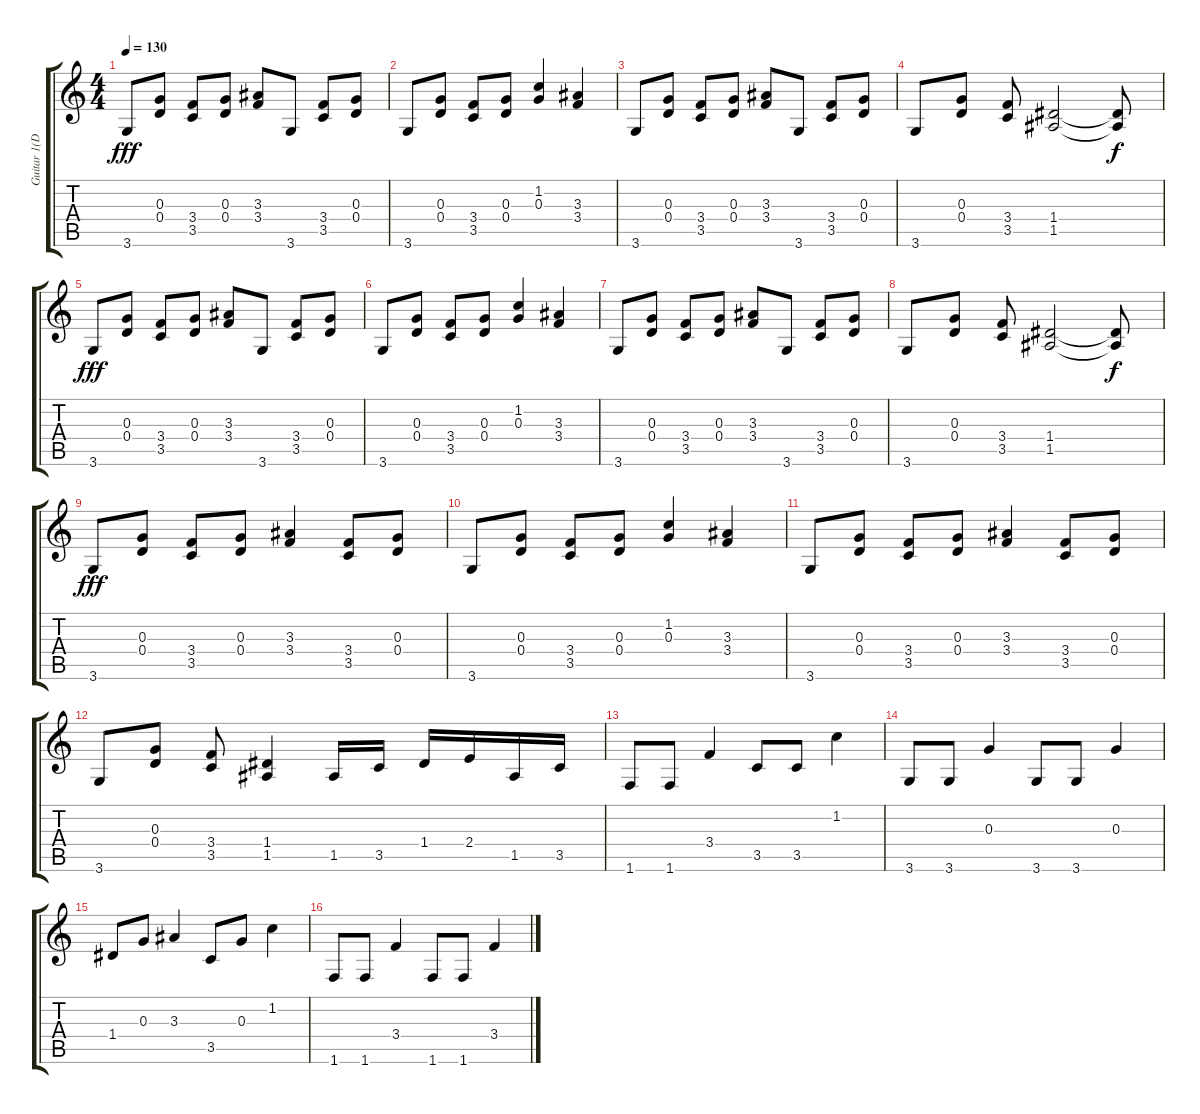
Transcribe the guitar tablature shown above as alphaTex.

\track ("Guitar 1(Distortion)" "Guitar 1(D") {instrument distortionguitar}
\staff {score tabs}
\tuning (E4 B3 G3 D3 A2 E2) {hide}
\ts (4 4)
\tempo 130
\clef g2
\ks c
3.6.8{dy fff instrument distortionguitar} (0.3 0.4).8 (3.4 3.5).8 (0.3 0.4).8 (3.3 3.4).8 3.6.8 (3.4 3.5).8 (0.3 0.4).8 |
3.6.8 (0.3 0.4).8 (3.4 3.5).8 (0.3 0.4).8 (1.2 0.3).4 (3.3 3.4).4 |
3.6.8 (0.3 0.4).8 (3.4 3.5).8 (0.3 0.4).8 (3.3 3.4).8 3.6.8 (3.4 3.5).8 (0.3 0.4).8 |
3.6.8 (0.3 0.4).8 (3.4 3.5).8 (1.4 1.5).2 (1.4{t} 1.5{t}).8{dy f} |
3.6.8{dy fff} (0.3 0.4).8 (3.4 3.5).8 (0.3 0.4).8 (3.3 3.4).8 3.6.8 (3.4 3.5).8 (0.3 0.4).8 |
3.6.8 (0.3 0.4).8 (3.4 3.5).8 (0.3 0.4).8 (1.2 0.3).4 (3.3 3.4).4 |
3.6.8 (0.3 0.4).8 (3.4 3.5).8 (0.3 0.4).8 (3.3 3.4).8 3.6.8 (3.4 3.5).8 (0.3 0.4).8 |
3.6.8 (0.3 0.4).8 (3.4 3.5).8 (1.4 1.5).2 (1.4{t} 1.5{t}).8{dy f} |
3.6.8{dy fff} (0.3 0.4).8 (3.4 3.5).8 (0.3 0.4).8 (3.3 3.4).4 (3.4 3.5).8 (0.3 0.4).8 |
3.6.8 (0.3 0.4).8 (3.4 3.5).8 (0.3 0.4).8 (1.2 0.3).4 (3.3 3.4).4 |
3.6.8 (0.3 0.4).8 (3.4 3.5).8 (0.3 0.4).8 (3.3 3.4).4 (3.4 3.5).8 (0.3 0.4).8 |
3.6.8 (0.3 0.4).8 (3.4 3.5).8 (1.4 1.5).4 1.5.16 3.5.16 1.4.16 2.4.16 1.5.16 3.5.16 |
1.6.8 1.6.8 3.4.4 3.5.8 3.5.8 1.2.4 |
3.6.8 3.6.8 0.3.4 3.6.8 3.6.8 0.3.4 |
1.4.8 0.3.8 3.3.4 3.5.8 0.3.8 1.2.4 |
1.6.8 1.6.8 3.4.4 1.6.8 1.6.8 3.4.4
